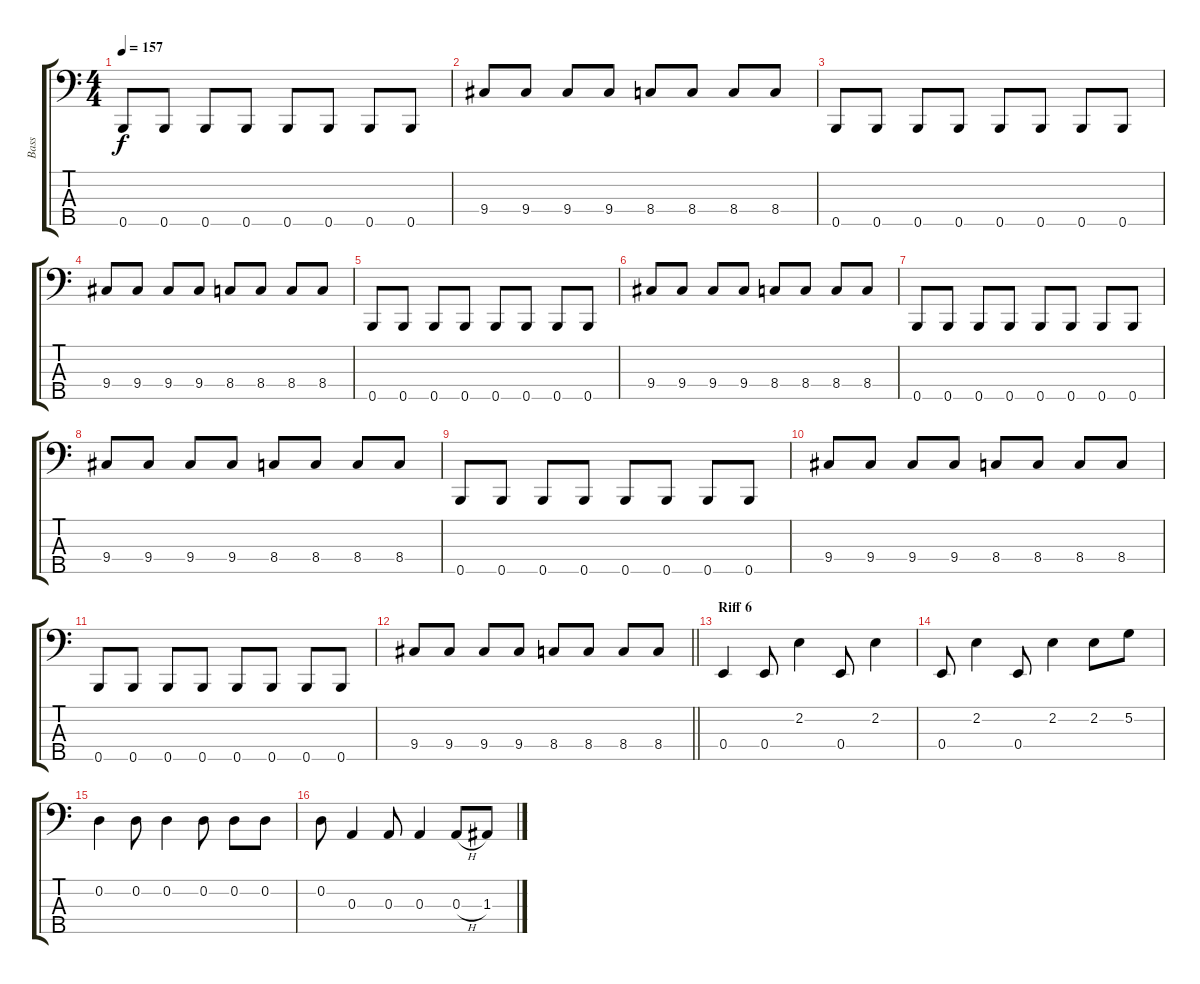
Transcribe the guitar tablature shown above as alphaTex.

\track ("Bass" "Bass") {instrument electricbasspick}
\staff {score tabs}
\tuning (G2 D2 A1 E1 B0) {hide}
\ts (4 4)
\tempo 157
\clef f4
\ks c
0.5.8{dy f} 0.5.8 0.5.8 0.5.8 0.5.8 0.5.8 0.5.8 0.5.8 |
9.4.8 9.4.8 9.4.8 9.4.8 8.4.8 8.4.8 8.4.8 8.4.8 |
0.5.8 0.5.8 0.5.8 0.5.8 0.5.8 0.5.8 0.5.8 0.5.8 |
9.4.8 9.4.8 9.4.8 9.4.8 8.4.8 8.4.8 8.4.8 8.4.8 |
0.5.8 0.5.8 0.5.8 0.5.8 0.5.8 0.5.8 0.5.8 0.5.8 |
9.4.8 9.4.8 9.4.8 9.4.8 8.4.8 8.4.8 8.4.8 8.4.8 |
0.5.8 0.5.8 0.5.8 0.5.8 0.5.8 0.5.8 0.5.8 0.5.8 |
9.4.8 9.4.8 9.4.8 9.4.8 8.4.8 8.4.8 8.4.8 8.4.8 |
0.5.8 0.5.8 0.5.8 0.5.8 0.5.8 0.5.8 0.5.8 0.5.8 |
9.4.8 9.4.8 9.4.8 9.4.8 8.4.8 8.4.8 8.4.8 8.4.8 |
0.5.8 0.5.8 0.5.8 0.5.8 0.5.8 0.5.8 0.5.8 0.5.8 |
\barLineRight lightlight
9.4.8 9.4.8 9.4.8 9.4.8 8.4.8 8.4.8 8.4.8 8.4.8 |
\section ("" "Riff 6")
0.4.4 0.4.8 2.2.4 0.4.8 2.2.4 |
0.4.8 2.2.4 0.4.8 2.2.4 2.2.8 5.2.8 |
0.2.4 0.2.8 0.2.4 0.2.8 0.2.8 0.2.8 |
0.2.8 0.3.4 0.3.8 0.3.4 0.3{h}.8 1.3.8
